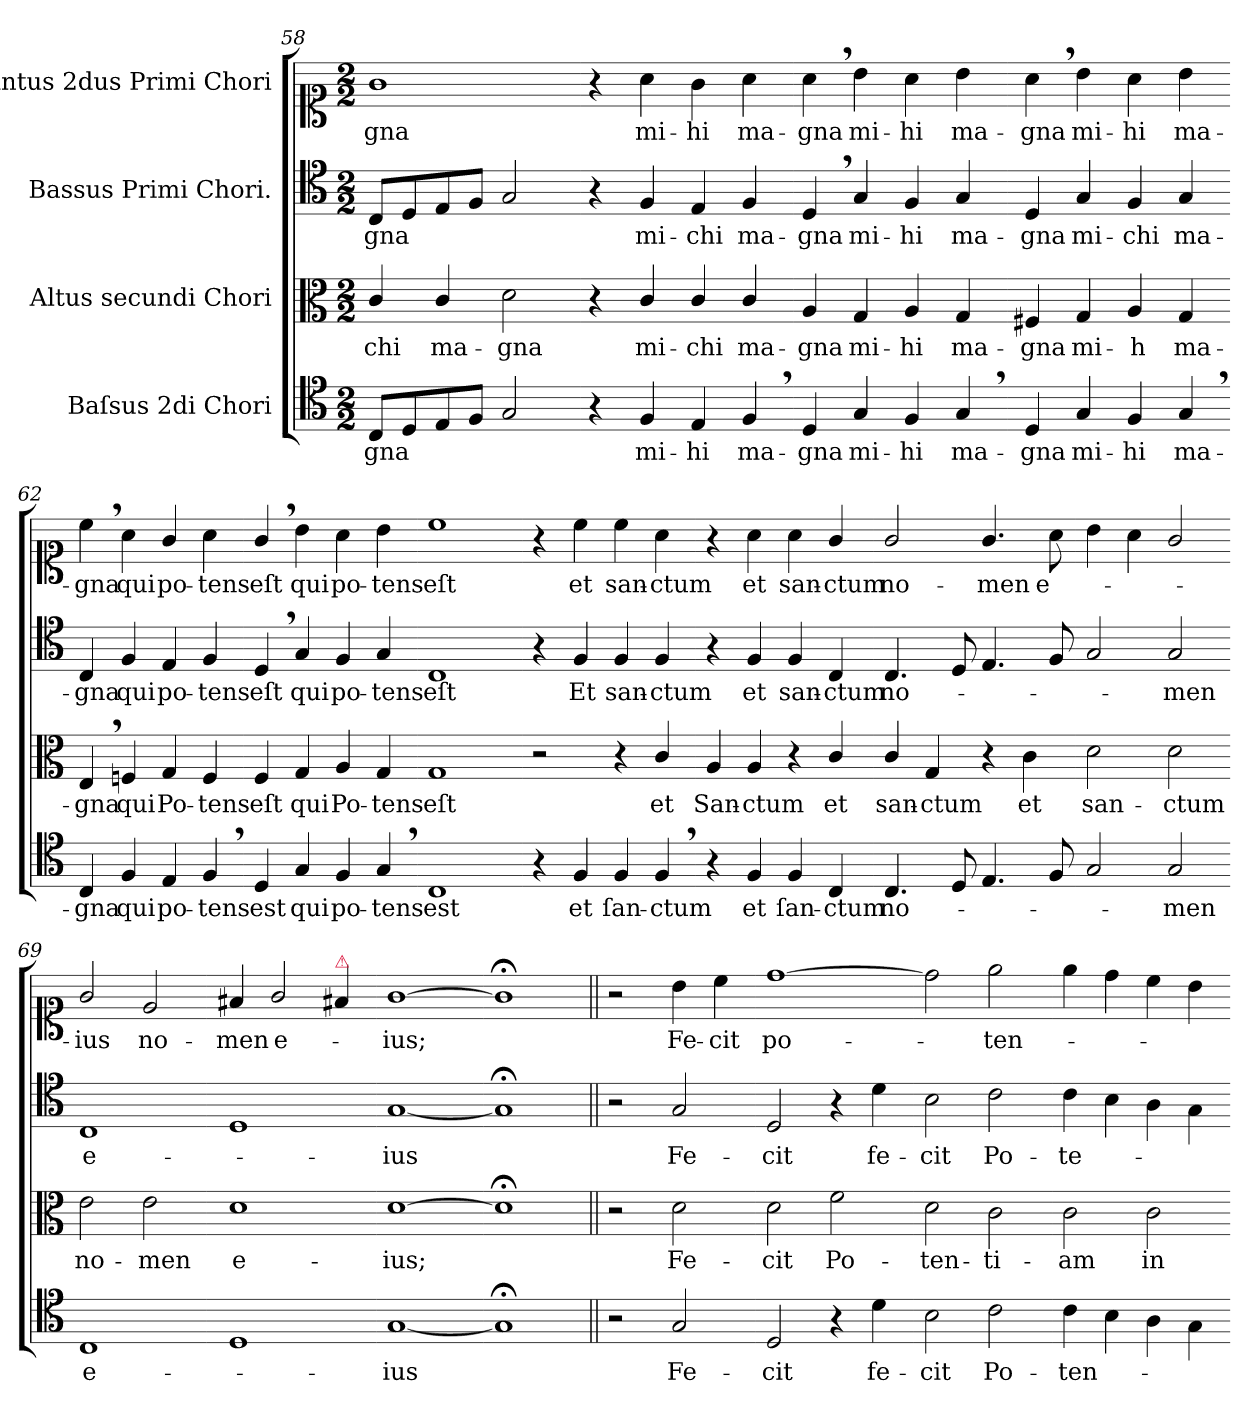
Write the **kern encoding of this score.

**kern	**text	**kern	**text	**kern	**text	**kern	**text
*part4	*part4	*part3	*part3	*part2	*part2	*part1	*part1
*staff4	*staff4	*staff3	*staff3	*staff2	*staff2	*staff1	*staff1
*I"Baſsus 2di Chori	*	*I"Altus secundi Chori	*	*I"Bassus Primi Chori.	*	*I"Cantus 2dus Primi Chori	*
*clefC4	*	*clefC3	*	*clefC4	*	*clefC1	*
*k[]	*	*k[]	*	*k[]	*	*k[]	*
*C:	*	*C:	*	*C:	*	*C:	*
*M2/2	*	*M2/2	*	*M2/2	*	*M2/2	*
=58	=58	=58	=58	=58	=58	=58	=58
8C/L	-gna	4c/	-chi	8C/L	-gna	1g	-gna
8D/	.	.	.	8D/	.	.	.
8E/	.	4c/	ma-	8E/	.	.	.
8F/J	.	.	.	8F/J	.	.	.
2G/	.	2d\	-gna	2G/	.	.	.
=59-	=59-	=59-	=59-	=59-	=59-	=59-	=59-
4r	.	4r	.	4r	.	4r	.
4F/	mi-	4c/	mi-	4F/	mi-	4a\	mi-
4E/	-hi	4c/	-chi	4E/	-chi	4g\	-hi
4F,>/	ma-	4c/	ma-	4F/	ma-	4a\	ma-
=60-	=60-	=60-	=60-	=60-	=60-	=60-	=60-
4D/	-gna	4A/	-gna	4D,/	-gna	4a,>\	-gna
!	!	!	!	!	!LO:LY:i	!	!
4G/	mi-	4G/	mi-	4G/	mi-	4b\	mi-
!	!	!	!	!	!LO:LY:i	!	!
4F/	-hi	4A/	-hi	4F/	-hi	4a\	-hi
!	!	!	!	!	!LO:LY:i	!	!
4G,>/	ma-	4G/	ma-	4G/	ma-	4b\	ma-
=61-	=61-	=61-	=61-	=61-	=61-	=61-	=61-
!	!	!	!	!	!LO:LY:i	!	!
4D/	-gna	4F#X/	-gna	4D/	-gna	4a,>\	-gna
4G/	mi-	4G/	mi-	4G/	mi-	4b\	mi-
4F/	-hi	4A/	-h	4F/	-chi	4a\	-hi
4G,>/	ma-	4G/	ma-	4G/	ma-	4b\	ma-
=62-	=62-	=62-	=62-	=62-	=62-	=62-	=62-
4C/	-gna	4E,>/	-gna	4C/	-gna	4cc,>\	-gna
4F/	qui	4Fn/	qui	4F/	qui	4a\	qui
4E/	po-	4G/	Po-	4E/	po-	4g/	po-
4F,>/	-tens	4F/	-tens	4F/	-tens	4a\	-tens
=63-	=63-	=63-	=63-	=63-	=63-	=63-	=63-
4D/	est	4F/	eſt	4D,>/	eſt	4g,>/	eſt
!	!	!	!	!	!LO:LY:i	!	!
4G/	qui	4G/	qui	4G/	qui	4b\	qui
!	!	!	!	!	!LO:LY:i	!	!
4F/	po-	4A/	Po-	4F/	po-	4a\	po-
!	!	!	!	!	!LO:LY:i	!	!
4G,>/	-tens	4G/	-tens	4G/	-tens	4b\	-tens
=64-	=64-	=64-	=64-	=64-	=64-	=64-	=64-
!	!	!	!	!	!LO:LY:i	!	!
1C	est	1G	eſt	1C	eſt	1cc	eſt
=65-	=65-	=65-	=65-	=65-	=65-	=65-	=65-
4r	.	2r	.	4r	.	4r	.
4F/	et	.	.	4F/	Et	4cc\	et
4F/	ſan-	4r	.	4F/	san-	4cc\	san-
4F,>/	-ctum	4c/	et	4F/	-ctum	4a\	-ctum
=66-	=66-	=66-	=66-	=66-	=66-	=66-	=66-
4r	.	4A/	San-	4r	.	4r	.
4F/	et	4A/	-ctum	4F/	et	4a\	et
4F/	ſan-	4r	.	4F/	san-	4a\	san-
4C/	-ctum	4c/	et	4C/	-ctum	4g/	-ctum
=67-	=67-	=67-	=67-	=67-	=67-	=67-	=67-
4.C/	no-	4c/	san-	4.C/	no-	2g/	no-
.	.	4G/	-ctum	.	.	.	.
8D/	.	.	.	8D/	.	.	.
4.E/	.	4r	.	4.E/	.	4.g/	-men
.	.	4c\	et	.	.	.	.
8F/	.	.	.	8F/	.	8a\	e-
=68-	=68-	=68-	=68-	=68-	=68-	=68-	=68-
2G/	.	2d\	san-	2G/	.	4b\	.
.	.	.	.	.	.	4a\	.
2G/	-men	2d\	-ctum	2G/	-men	2g/	.
=69-	=69-	=69-	=69-	=69-	=69-	=69-	=69-
1C	e-	2e\	no-	1C	e-	2g/	-ius
.	.	2e\	-men	.	.	2e/	no-
=70-	=70-	=70-	=70-	=70-	=70-	=70-	=70-
1D	.	1d	e-	1D	.	4f#X/	-men
.	.	.	.	.	.	2g/	e-
!	!	!	!	!	!	!LO:TX:a:color=crimson:t=⚠	!
.	.	.	.	.	.	4f#X/	.
=71-	=71-	=71-	=71-	=71-	=71-	=71-	=71-
[1G	-ius	[1d	-ius;	[1G	-ius	[1g	-ius;
=72-	=72-	=72-	=72-	=72-	=72-	=72-	=72-
1G;<;]	.	1d;<;]	.	1G;<]	.	1g;<;]	.
=73||	=73||	=73||	=73||	=73||	=73||	=73||	=73||
2r	.	2r	.	2r	.	2r	.
2G/	Fe-	2d\	Fe-	2G/	Fe-	4b\	Fe-
.	.	.	.	.	.	4cc\	-cit
=74-	=74-	=74-	=74-	=74-	=74-	=74-	=74-
2D/	-cit	2d\	-cit	2D/	-cit	[1dd	po-
4r	.	2f\	Po-	4r	.	.	.
4d\	fe-	.	.	4d\	fe-	.	.
=75-	=75-	=75-	=75-	=75-	=75-	=75-	=75-
2B\	-cit	2d\	-ten-	2B\	-cit	2dd]	.
2c\	Po-	2c\	-ti-	2c\	Po-	2ee\	-ten-
=76-	=76-	=76-	=76-	=76-	=76-	=76-	=76-
4c\	-ten-	2c\	-am	4c\	-te-	4ee\	.
4B\	.	.	.	4B\	.	4dd\	.
4A\	.	2c\	in	4A\	.	4cc\	.
4G\	.	.	.	4G\	.	4b\	.
=-	=-	=-	=-	=-	=-	=-	=-
*-	*-	*-	*-	*-	*-	*-	*-
